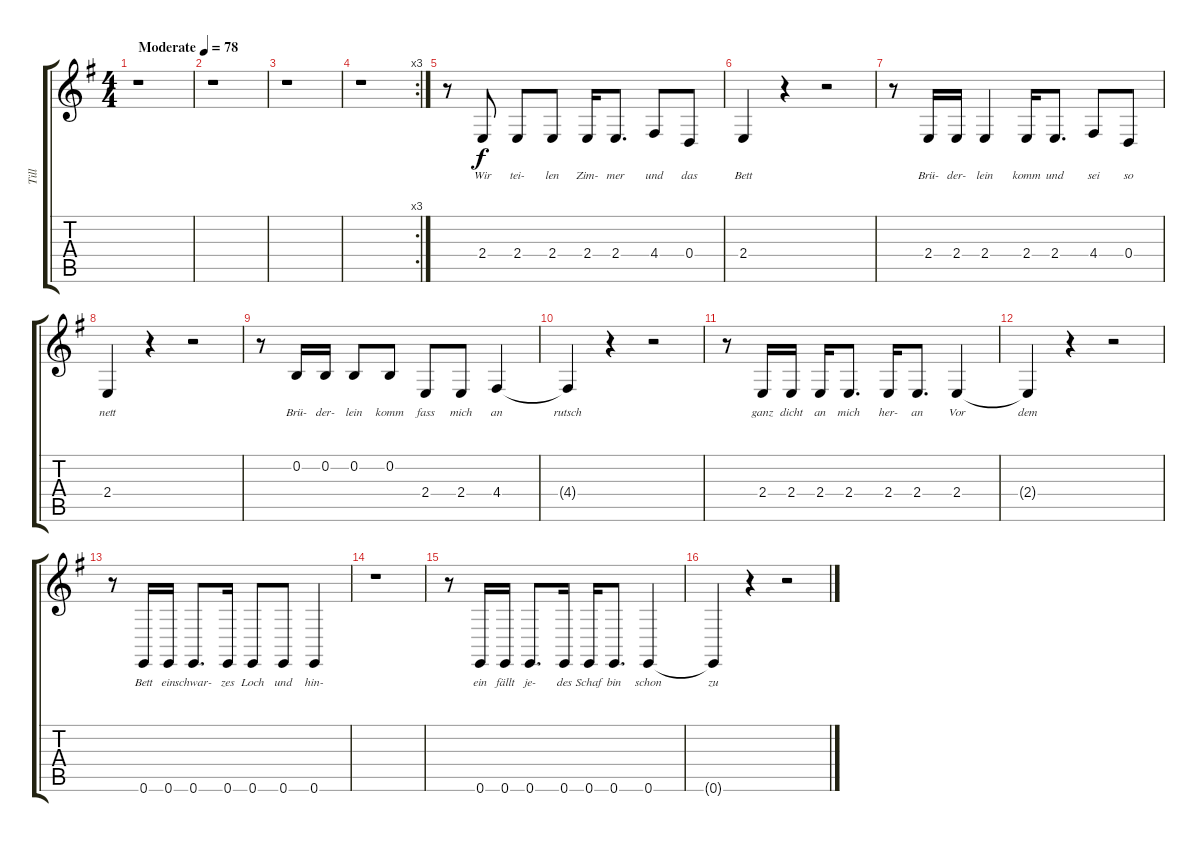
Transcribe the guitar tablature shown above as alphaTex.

\track ("Till" "Till") {instrument stringensemble1}
\staff {score tabs}
\tuning (E4 B3 G3 D3 A2 E2) {hide}
\ts (4 4)
\tempo (78 "Moderate")
\clef g2
\ks g
r.1{dy f instrument stringensemble1} |
r.1 |
r.1 |
\rc 3
r.1 |
r.8 2.4.8{lyrics (0 "Wir") lyrics (1 "") lyrics (2 "") lyrics (3 "") lyrics (4 "")} 2.4.8{lyrics (0 "tei-") lyrics (1 "") lyrics (2 "") lyrics (3 "") lyrics (4 "")} 2.4.8{lyrics (0 "len") lyrics (1 "") lyrics (2 "") lyrics (3 "") lyrics (4 "")} 2.4.16{lyrics (0 "Zim-") lyrics (1 "") lyrics (2 "") lyrics (3 "") lyrics (4 "")} 2.4.8{d lyrics (0 "mer") lyrics (1 "") lyrics (2 "") lyrics (3 "") lyrics (4 "")} 4.4.8{lyrics (0 "und") lyrics (1 "") lyrics (2 "") lyrics (3 "") lyrics (4 "")} 0.4.8{lyrics (0 "das") lyrics (1 "") lyrics (2 "") lyrics (3 "") lyrics (4 "")} |
2.4.4{lyrics (0 "Bett") lyrics (1 "") lyrics (2 "") lyrics (3 "") lyrics (4 "")} r.4 r.2 |
r.8 2.4.16{lyrics (0 "Brü-") lyrics (1 "") lyrics (2 "") lyrics (3 "") lyrics (4 "")} 2.4.16{lyrics (0 "der-") lyrics (1 "") lyrics (2 "") lyrics (3 "") lyrics (4 "")} 2.4.4{lyrics (0 "lein") lyrics (1 "") lyrics (2 "") lyrics (3 "") lyrics (4 "")} 2.4.16{lyrics (0 "komm") lyrics (1 "") lyrics (2 "") lyrics (3 "") lyrics (4 "")} 2.4.8{d lyrics (0 "und") lyrics (1 "") lyrics (2 "") lyrics (3 "") lyrics (4 "")} 4.4.8{lyrics (0 "sei") lyrics (1 "") lyrics (2 "") lyrics (3 "") lyrics (4 "")} 0.4.8{lyrics (0 "so") lyrics (1 "") lyrics (2 "") lyrics (3 "") lyrics (4 "")} |
2.4.4{lyrics (0 "nett") lyrics (1 "") lyrics (2 "") lyrics (3 "") lyrics (4 "")} r.4 r.2 |
r.8 0.2.16{lyrics (0 "Brü-") lyrics (1 "") lyrics (2 "") lyrics (3 "") lyrics (4 "")} 0.2.16{lyrics (0 "der-") lyrics (1 "") lyrics (2 "") lyrics (3 "") lyrics (4 "")} 0.2.8{lyrics (0 "lein") lyrics (1 "") lyrics (2 "") lyrics (3 "") lyrics (4 "")} 0.2.8{lyrics (0 "komm") lyrics (1 "") lyrics (2 "") lyrics (3 "") lyrics (4 "")} 2.4.8{lyrics (0 "fass") lyrics (1 "") lyrics (2 "") lyrics (3 "") lyrics (4 "")} 2.4.8{lyrics (0 "mich") lyrics (1 "") lyrics (2 "") lyrics (3 "") lyrics (4 "")} 4.4.4{lyrics (0 "an") lyrics (1 "") lyrics (2 "") lyrics (3 "") lyrics (4 "")} |
4.4{t}.4{lyrics (0 "rutsch") lyrics (1 "") lyrics (2 "") lyrics (3 "") lyrics (4 "")} r.4 r.2 |
r.8 2.4.16{lyrics (0 "ganz") lyrics (1 "") lyrics (2 "") lyrics (3 "") lyrics (4 "")} 2.4.16{lyrics (0 "dicht") lyrics (1 "") lyrics (2 "") lyrics (3 "") lyrics (4 "")} 2.4.16{lyrics (0 "an") lyrics (1 "") lyrics (2 "") lyrics (3 "") lyrics (4 "")} 2.4.8{d lyrics (0 "mich") lyrics (1 "") lyrics (2 "") lyrics (3 "") lyrics (4 "")} 2.4.16{lyrics (0 "her-") lyrics (1 "") lyrics (2 "") lyrics (3 "") lyrics (4 "")} 2.4.8{d lyrics (0 "an") lyrics (1 "") lyrics (2 "") lyrics (3 "") lyrics (4 "")} 2.4.4{lyrics (0 "Vor") lyrics (1 "") lyrics (2 "") lyrics (3 "") lyrics (4 "")} |
2.4{t}.4{lyrics (0 "dem") lyrics (1 "") lyrics (2 "") lyrics (3 "") lyrics (4 "")} r.4 r.2 |
r.8 0.6.16{lyrics (0 "Bett") lyrics (1 "") lyrics (2 "") lyrics (3 "") lyrics (4 "")} 0.6.16{lyrics (0 "ein") lyrics (1 "") lyrics (2 "") lyrics (3 "") lyrics (4 "")} 0.6.8{d lyrics (0 "schwar-") lyrics (1 "") lyrics (2 "") lyrics (3 "") lyrics (4 "")} 0.6.16{lyrics (0 "zes") lyrics (1 "") lyrics (2 "") lyrics (3 "") lyrics (4 "")} 0.6.8{lyrics (0 "Loch") lyrics (1 "") lyrics (2 "") lyrics (3 "") lyrics (4 "")} 0.6.8{lyrics (0 "und") lyrics (1 "") lyrics (2 "") lyrics (3 "") lyrics (4 "")} 0.6.4{lyrics (0 "hin-") lyrics (1 "") lyrics (2 "") lyrics (3 "") lyrics (4 "")} |
r.1 |
r.8 0.6.16{lyrics (0 "ein") lyrics (1 "") lyrics (2 "") lyrics (3 "") lyrics (4 "")} 0.6.16{lyrics (0 "fällt") lyrics (1 "") lyrics (2 "") lyrics (3 "") lyrics (4 "")} 0.6.8{d lyrics (0 "je-") lyrics (1 "") lyrics (2 "") lyrics (3 "") lyrics (4 "")} 0.6.16{lyrics (0 "des") lyrics (1 "") lyrics (2 "") lyrics (3 "") lyrics (4 "")} 0.6.16{lyrics (0 "Schaf") lyrics (1 "") lyrics (2 "") lyrics (3 "") lyrics (4 "")} 0.6.8{d lyrics (0 "bin") lyrics (1 "") lyrics (2 "") lyrics (3 "") lyrics (4 "")} 0.6.4{lyrics (0 "schon") lyrics (1 "") lyrics (2 "") lyrics (3 "") lyrics (4 "")} |
0.6{t}.4{lyrics (0 "zu") lyrics (1 "") lyrics (2 "") lyrics (3 "") lyrics (4 "")} r.4 r.2
